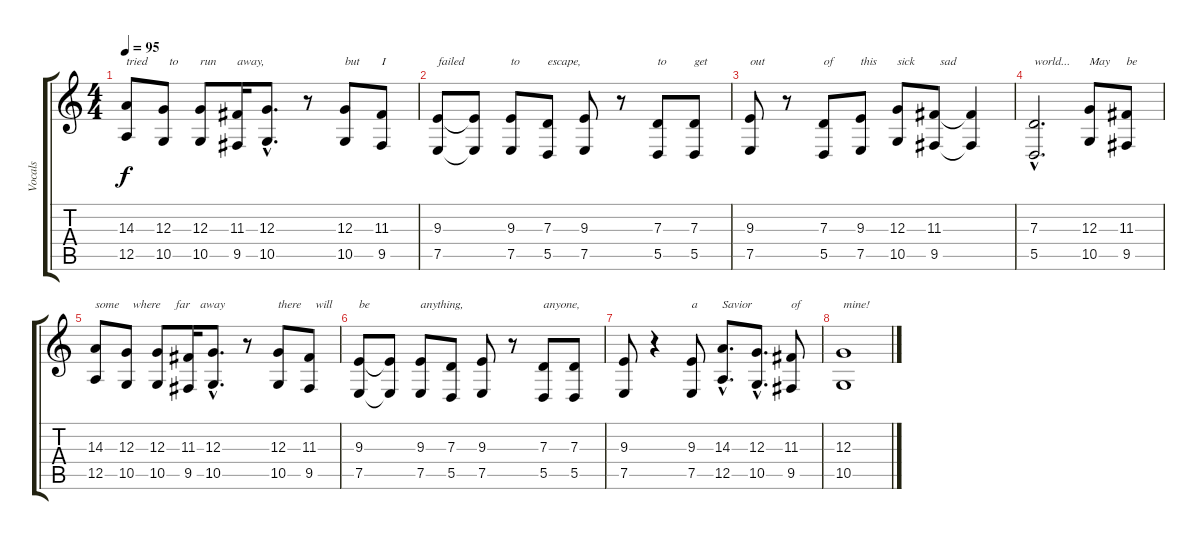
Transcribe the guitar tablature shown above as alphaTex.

\track ("Vocals" "Vocals") {instrument lead6voice}
\staff {score tabs}
\tuning (E4 B3 G3 D3 A2 E2) {hide}
\ts (4 4)
\tempo 95
\clef g2
\ks c
(14.3 12.5).8{txt "tried" dy f} (12.3 10.5).8{txt "  to"} (12.3 10.5).8{txt "run"} (11.3 9.5).16{txt "away,"} (12.3{hac} 10.5{hac}).8{d} r.8 (12.3 10.5).8{txt "but"} (11.3 9.5).8{txt "I"} |
(9.3 7.5).8{txt "failed"} (9.3{t} 7.5{t}).8 (9.3 7.5).8{txt "to"} (7.3 5.5).8{txt "escape,"} (9.3 7.5).8 r.8 (7.3 5.5).8{txt "to"} (7.3 5.5).8{txt "get"} |
(9.3 7.5).8{txt "out"} r.8 (7.3 5.5).8{txt "of"} (9.3 7.5).8{txt "this"} (12.3 10.5).8{txt "sick"} (11.3 9.5).8{txt "  sad"} (11.3{t} 9.5{t}).4 |
(7.3{hac} 5.5{hac}).2{d txt "world..."} (12.3 10.5).8{txt "May"} (11.3 9.5).8{txt "be"} |
(14.3 12.5).8{txt "some"} (12.3 10.5).8{txt "  where"} (12.3 10.5).8{txt "      far"} (11.3 9.5).16{txt "    away"} (12.3{hac} 10.5{hac}).8{d} r.8 (12.3 10.5).8{txt "there"} (11.3 9.5).8{txt "  will"} |
(9.3 7.5).8{txt "be"} (9.3{t} 7.5{t}).8 (9.3 7.5).8{txt "anything,"} (7.3 5.5).8 (9.3 7.5).8 r.8 (7.3 5.5).8{txt "anyone,"} (7.3 5.5).8 |
(9.3 7.5).8 r.4 (9.3 7.5).8{txt "a"} (14.3{hac} 12.5{hac}).8{d txt "Savior"} (12.3{hac} 10.5{hac}).8{d} (11.3 9.5).8{txt "of"} |
(12.3 10.5).1{txt "mine!"}
